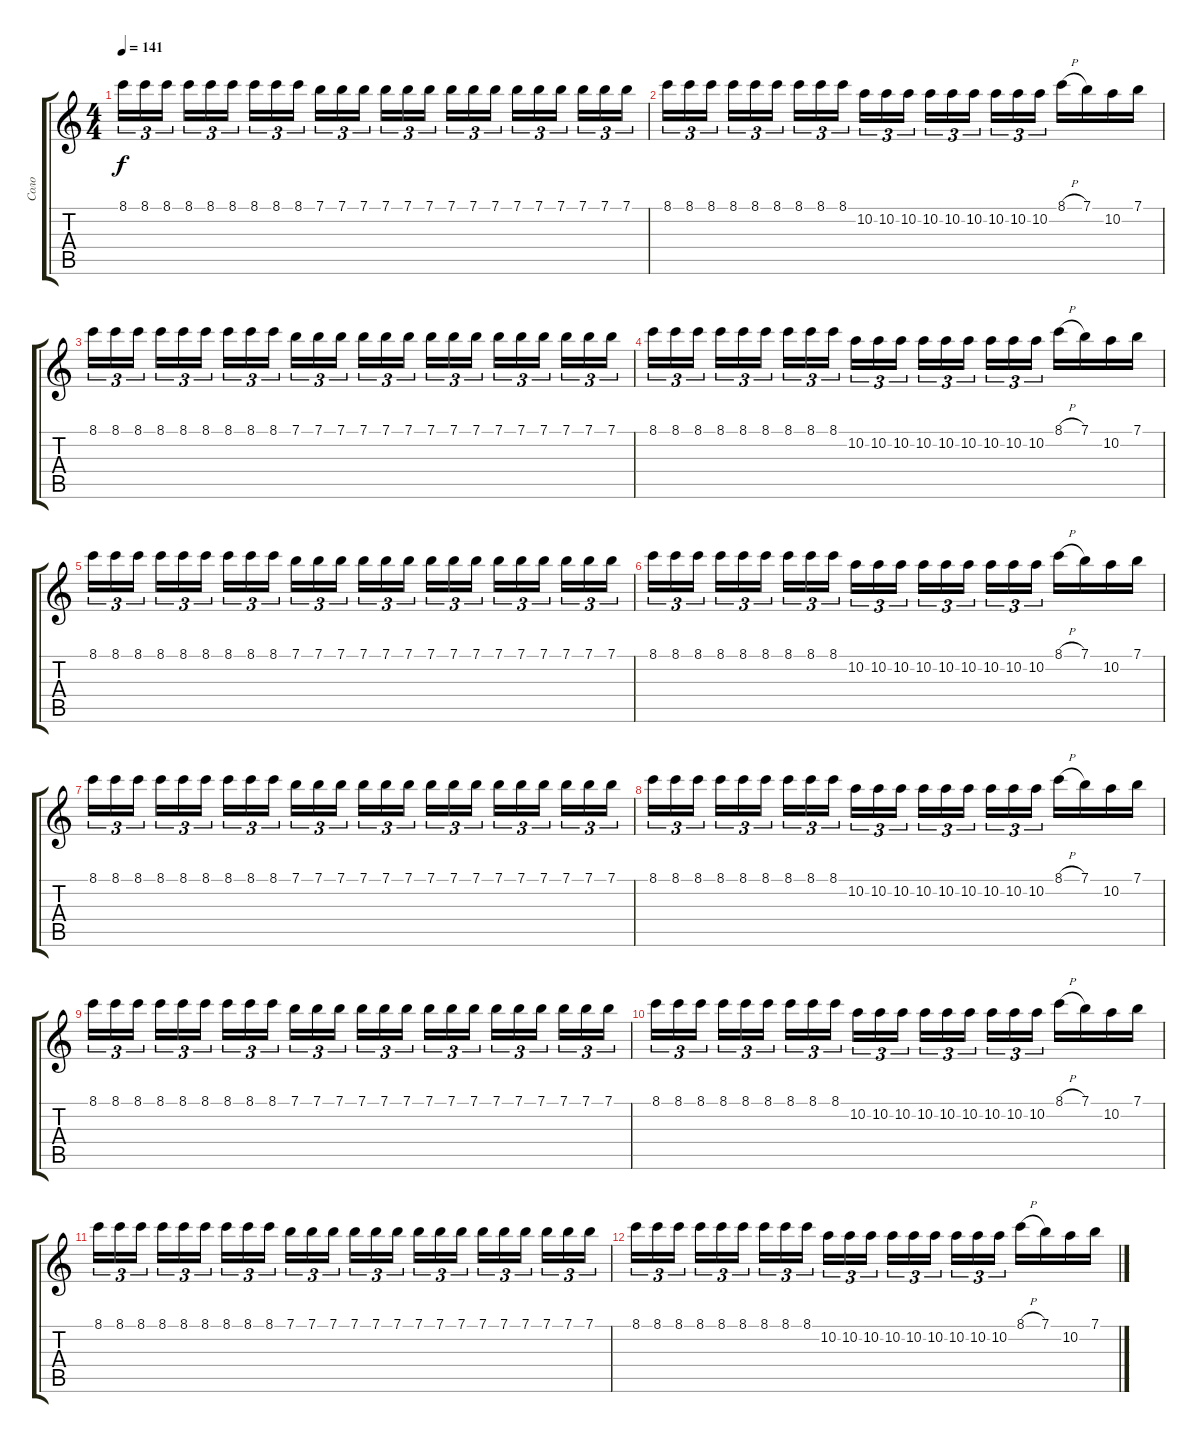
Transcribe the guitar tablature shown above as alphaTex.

\track ("Соло" "Соло") {instrument distortionguitar}
\staff {score tabs}
\tuning (E4 B3 G3 D3 A2 E2) {hide}
\ts (4 4)
\tempo 141
\clef g2
\ks c
8.1.16{tu (3 2) dy f} 8.1.16{tu (3 2)} 8.1.16{tu (3 2) beam splitsecondary} 8.1.16{tu (3 2)} 8.1.16{tu (3 2)} 8.1.16{tu (3 2)} 8.1.16{tu (3 2)} 8.1.16{tu (3 2)} 8.1.16{tu (3 2) beam splitsecondary} 7.1.16{tu (3 2)} 7.1.16{tu (3 2)} 7.1.16{tu (3 2)} 7.1.16{tu (3 2)} 7.1.16{tu (3 2)} 7.1.16{tu (3 2) beam splitsecondary} 7.1.16{tu (3 2)} 7.1.16{tu (3 2)} 7.1.16{tu (3 2)} 7.1.16{tu (3 2)} 7.1.16{tu (3 2)} 7.1.16{tu (3 2) beam splitsecondary} 7.1.16{tu (3 2)} 7.1.16{tu (3 2)} 7.1.16{tu (3 2)} |
8.1.16{tu (3 2)} 8.1.16{tu (3 2)} 8.1.16{tu (3 2) beam splitsecondary} 8.1.16{tu (3 2)} 8.1.16{tu (3 2)} 8.1.16{tu (3 2)} 8.1.16{tu (3 2)} 8.1.16{tu (3 2)} 8.1.16{tu (3 2) beam splitsecondary} 10.2.16{tu (3 2)} 10.2.16{tu (3 2)} 10.2.16{tu (3 2)} 10.2.16{tu (3 2)} 10.2.16{tu (3 2)} 10.2.16{tu (3 2) beam splitsecondary} 10.2.16{tu (3 2)} 10.2.16{tu (3 2)} 10.2.16{tu (3 2)} 8.1{h}.16 7.1.16 10.2.16 7.1.16 |
8.1.16{tu (3 2)} 8.1.16{tu (3 2)} 8.1.16{tu (3 2) beam splitsecondary} 8.1.16{tu (3 2)} 8.1.16{tu (3 2)} 8.1.16{tu (3 2)} 8.1.16{tu (3 2)} 8.1.16{tu (3 2)} 8.1.16{tu (3 2) beam splitsecondary} 7.1.16{tu (3 2)} 7.1.16{tu (3 2)} 7.1.16{tu (3 2)} 7.1.16{tu (3 2)} 7.1.16{tu (3 2)} 7.1.16{tu (3 2) beam splitsecondary} 7.1.16{tu (3 2)} 7.1.16{tu (3 2)} 7.1.16{tu (3 2)} 7.1.16{tu (3 2)} 7.1.16{tu (3 2)} 7.1.16{tu (3 2) beam splitsecondary} 7.1.16{tu (3 2)} 7.1.16{tu (3 2)} 7.1.16{tu (3 2)} |
8.1.16{tu (3 2)} 8.1.16{tu (3 2)} 8.1.16{tu (3 2) beam splitsecondary} 8.1.16{tu (3 2)} 8.1.16{tu (3 2)} 8.1.16{tu (3 2)} 8.1.16{tu (3 2)} 8.1.16{tu (3 2)} 8.1.16{tu (3 2) beam splitsecondary} 10.2.16{tu (3 2)} 10.2.16{tu (3 2)} 10.2.16{tu (3 2)} 10.2.16{tu (3 2)} 10.2.16{tu (3 2)} 10.2.16{tu (3 2) beam splitsecondary} 10.2.16{tu (3 2)} 10.2.16{tu (3 2)} 10.2.16{tu (3 2)} 8.1{h}.16 7.1.16 10.2.16 7.1.16 |
8.1.16{tu (3 2)} 8.1.16{tu (3 2)} 8.1.16{tu (3 2) beam splitsecondary} 8.1.16{tu (3 2)} 8.1.16{tu (3 2)} 8.1.16{tu (3 2)} 8.1.16{tu (3 2)} 8.1.16{tu (3 2)} 8.1.16{tu (3 2) beam splitsecondary} 7.1.16{tu (3 2)} 7.1.16{tu (3 2)} 7.1.16{tu (3 2)} 7.1.16{tu (3 2)} 7.1.16{tu (3 2)} 7.1.16{tu (3 2) beam splitsecondary} 7.1.16{tu (3 2)} 7.1.16{tu (3 2)} 7.1.16{tu (3 2)} 7.1.16{tu (3 2)} 7.1.16{tu (3 2)} 7.1.16{tu (3 2) beam splitsecondary} 7.1.16{tu (3 2)} 7.1.16{tu (3 2)} 7.1.16{tu (3 2)} |
8.1.16{tu (3 2)} 8.1.16{tu (3 2)} 8.1.16{tu (3 2) beam splitsecondary} 8.1.16{tu (3 2)} 8.1.16{tu (3 2)} 8.1.16{tu (3 2)} 8.1.16{tu (3 2)} 8.1.16{tu (3 2)} 8.1.16{tu (3 2) beam splitsecondary} 10.2.16{tu (3 2)} 10.2.16{tu (3 2)} 10.2.16{tu (3 2)} 10.2.16{tu (3 2)} 10.2.16{tu (3 2)} 10.2.16{tu (3 2) beam splitsecondary} 10.2.16{tu (3 2)} 10.2.16{tu (3 2)} 10.2.16{tu (3 2)} 8.1{h}.16 7.1.16 10.2.16 7.1.16 |
8.1.16{tu (3 2)} 8.1.16{tu (3 2)} 8.1.16{tu (3 2) beam splitsecondary} 8.1.16{tu (3 2)} 8.1.16{tu (3 2)} 8.1.16{tu (3 2)} 8.1.16{tu (3 2)} 8.1.16{tu (3 2)} 8.1.16{tu (3 2) beam splitsecondary} 7.1.16{tu (3 2)} 7.1.16{tu (3 2)} 7.1.16{tu (3 2)} 7.1.16{tu (3 2)} 7.1.16{tu (3 2)} 7.1.16{tu (3 2) beam splitsecondary} 7.1.16{tu (3 2)} 7.1.16{tu (3 2)} 7.1.16{tu (3 2)} 7.1.16{tu (3 2)} 7.1.16{tu (3 2)} 7.1.16{tu (3 2) beam splitsecondary} 7.1.16{tu (3 2)} 7.1.16{tu (3 2)} 7.1.16{tu (3 2)} |
8.1.16{tu (3 2)} 8.1.16{tu (3 2)} 8.1.16{tu (3 2) beam splitsecondary} 8.1.16{tu (3 2)} 8.1.16{tu (3 2)} 8.1.16{tu (3 2)} 8.1.16{tu (3 2)} 8.1.16{tu (3 2)} 8.1.16{tu (3 2) beam splitsecondary} 10.2.16{tu (3 2)} 10.2.16{tu (3 2)} 10.2.16{tu (3 2)} 10.2.16{tu (3 2)} 10.2.16{tu (3 2)} 10.2.16{tu (3 2) beam splitsecondary} 10.2.16{tu (3 2)} 10.2.16{tu (3 2)} 10.2.16{tu (3 2)} 8.1{h}.16 7.1.16 10.2.16 7.1.16 |
8.1.16{tu (3 2) volume 0} 8.1.16{tu (3 2)} 8.1.16{tu (3 2) beam splitsecondary} 8.1.16{tu (3 2)} 8.1.16{tu (3 2)} 8.1.16{tu (3 2)} 8.1.16{tu (3 2)} 8.1.16{tu (3 2)} 8.1.16{tu (3 2) beam splitsecondary} 7.1.16{tu (3 2)} 7.1.16{tu (3 2)} 7.1.16{tu (3 2)} 7.1.16{tu (3 2)} 7.1.16{tu (3 2)} 7.1.16{tu (3 2) beam splitsecondary} 7.1.16{tu (3 2)} 7.1.16{tu (3 2)} 7.1.16{tu (3 2)} 7.1.16{tu (3 2)} 7.1.16{tu (3 2)} 7.1.16{tu (3 2) beam splitsecondary} 7.1.16{tu (3 2)} 7.1.16{tu (3 2)} 7.1.16{tu (3 2)} |
8.1.16{tu (3 2)} 8.1.16{tu (3 2)} 8.1.16{tu (3 2) beam splitsecondary} 8.1.16{tu (3 2)} 8.1.16{tu (3 2)} 8.1.16{tu (3 2)} 8.1.16{tu (3 2)} 8.1.16{tu (3 2)} 8.1.16{tu (3 2) beam splitsecondary} 10.2.16{tu (3 2)} 10.2.16{tu (3 2)} 10.2.16{tu (3 2)} 10.2.16{tu (3 2)} 10.2.16{tu (3 2)} 10.2.16{tu (3 2) beam splitsecondary} 10.2.16{tu (3 2)} 10.2.16{tu (3 2)} 10.2.16{tu (3 2)} 8.1{h}.16 7.1.16 10.2.16 7.1.16 |
8.1.16{tu (3 2)} 8.1.16{tu (3 2)} 8.1.16{tu (3 2) beam splitsecondary} 8.1.16{tu (3 2)} 8.1.16{tu (3 2)} 8.1.16{tu (3 2)} 8.1.16{tu (3 2)} 8.1.16{tu (3 2)} 8.1.16{tu (3 2) beam splitsecondary} 7.1.16{tu (3 2)} 7.1.16{tu (3 2)} 7.1.16{tu (3 2)} 7.1.16{tu (3 2)} 7.1.16{tu (3 2)} 7.1.16{tu (3 2) beam splitsecondary} 7.1.16{tu (3 2)} 7.1.16{tu (3 2)} 7.1.16{tu (3 2)} 7.1.16{tu (3 2)} 7.1.16{tu (3 2)} 7.1.16{tu (3 2) beam splitsecondary} 7.1.16{tu (3 2)} 7.1.16{tu (3 2)} 7.1.16{tu (3 2)} |
8.1.16{tu (3 2)} 8.1.16{tu (3 2)} 8.1.16{tu (3 2) beam splitsecondary} 8.1.16{tu (3 2)} 8.1.16{tu (3 2)} 8.1.16{tu (3 2)} 8.1.16{tu (3 2)} 8.1.16{tu (3 2)} 8.1.16{tu (3 2) beam splitsecondary} 10.2.16{tu (3 2)} 10.2.16{tu (3 2)} 10.2.16{tu (3 2)} 10.2.16{tu (3 2)} 10.2.16{tu (3 2)} 10.2.16{tu (3 2) beam splitsecondary} 10.2.16{tu (3 2)} 10.2.16{tu (3 2)} 10.2.16{tu (3 2)} 8.1{h}.16 7.1.16 10.2.16 7.1.16
